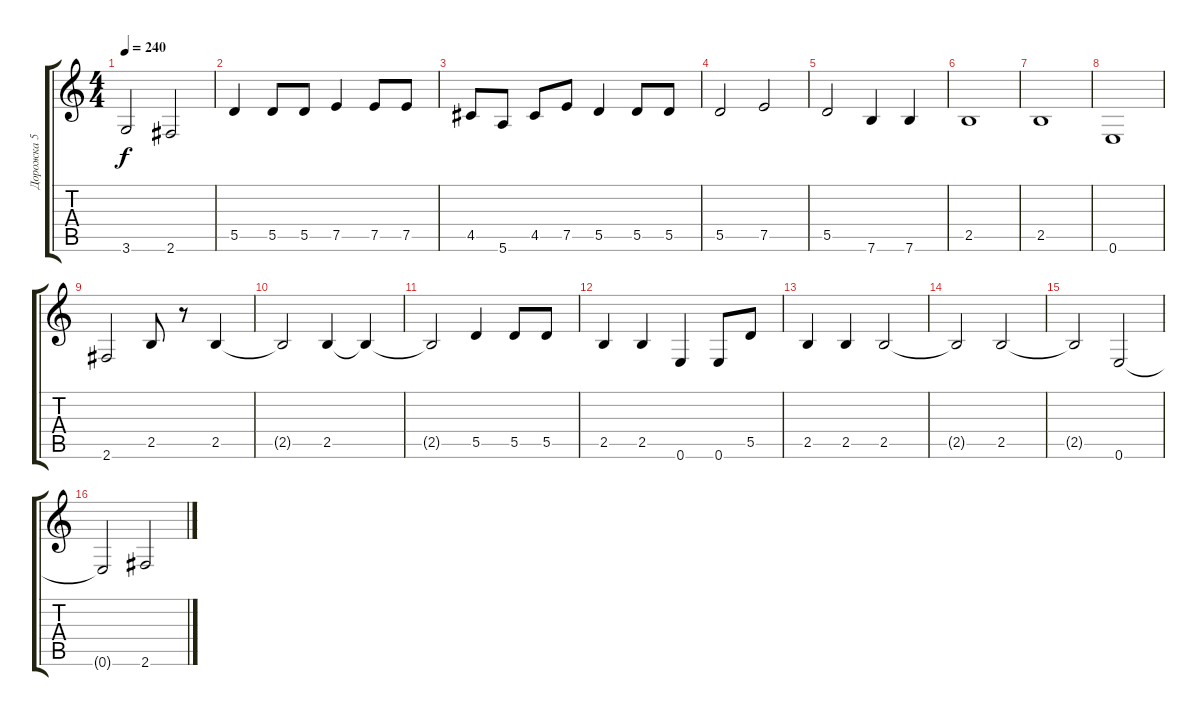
\track ("Дорожка 5" "Дорожка 5") {instrument electricbassfinger}
\staff {score tabs}
\tuning (E4 B3 G3 D3 A2 E2) {hide}
\ts (4 4)
\tempo 240
\clef g2
\ks c
3.6.2{dy f} 2.6.2 |
5.5.4 5.5.8 5.5.8 7.5.4 7.5.8 7.5.8 |
4.5.8 5.6.8 4.5.8 7.5.8 5.5.4 5.5.8 5.5.8 |
5.5.2 7.5.2 |
5.5.2 7.6.4 7.6.4 |
2.5.1 |
2.5.1 |
0.6.1 |
2.6.2 2.5.8 r.8 2.5.4 |
2.5{t}.2 2.5.4 2.5{t}.4 |
2.5{t}.2 5.5.4 5.5.8 5.5.8 |
2.5.4 2.5.4 0.6.4 0.6.8 5.5.8 |
2.5.4 2.5.4 2.5.2 |
2.5{t}.2 2.5.2 |
2.5{t}.2 0.6.2 |
0.6{t}.2 2.6.2
